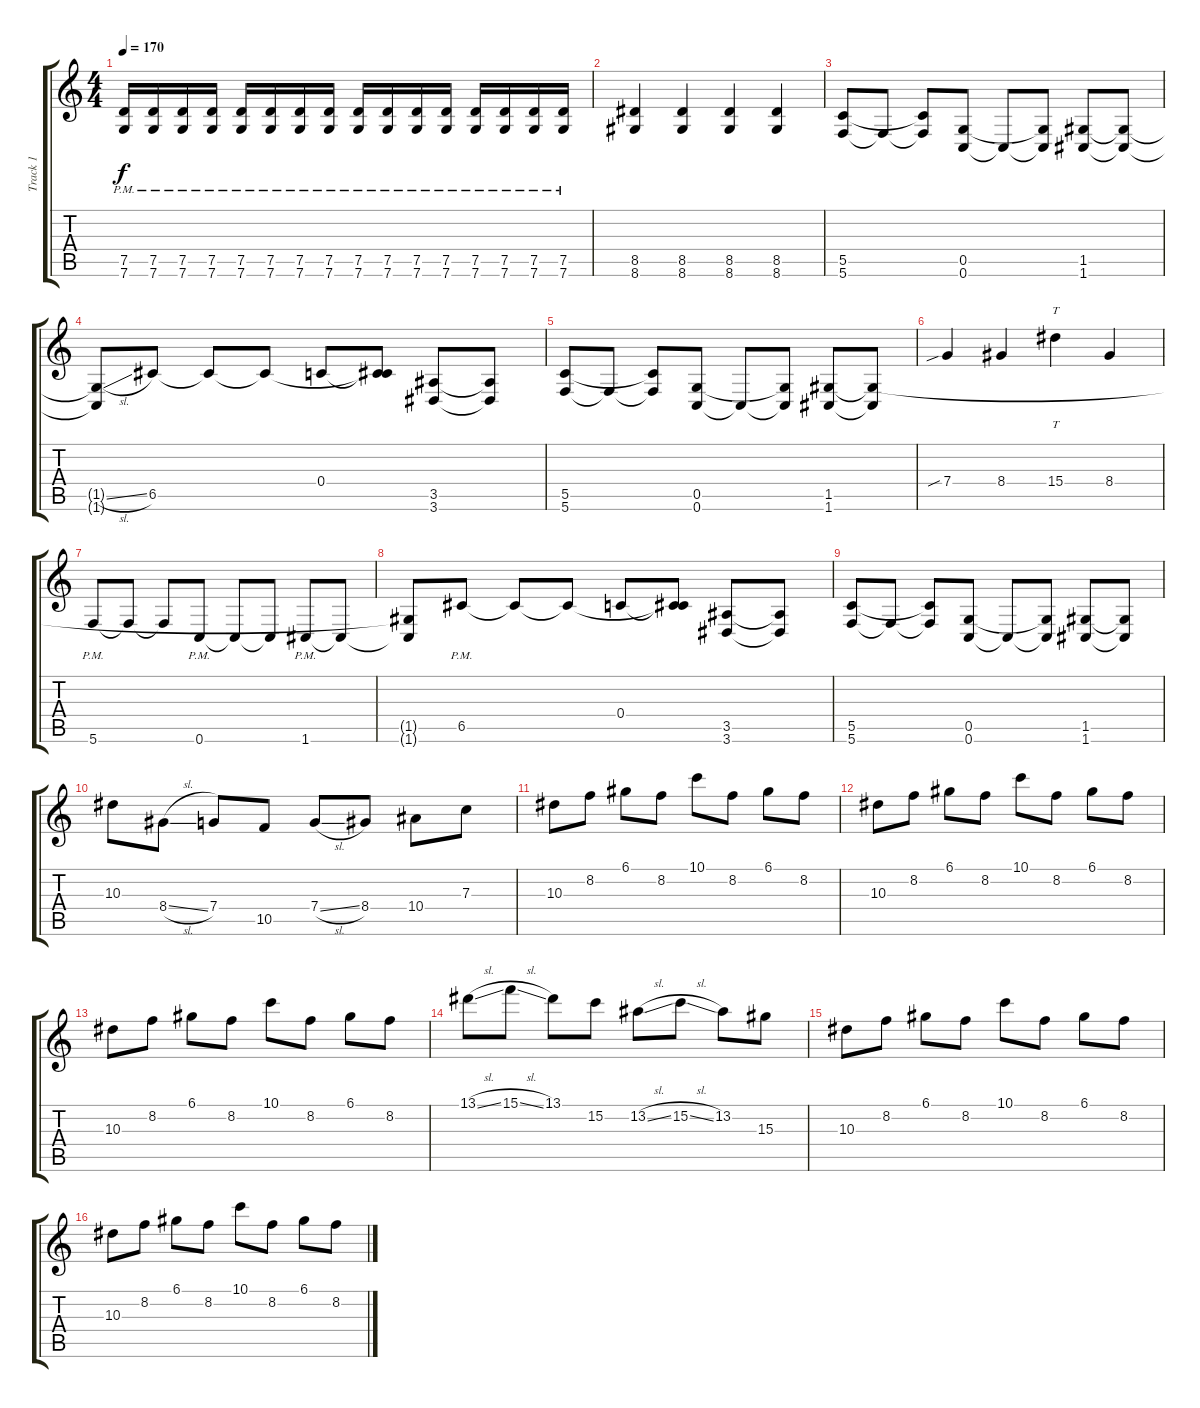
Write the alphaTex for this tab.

\track ("Track 1" "Track 1") {instrument distortionguitar}
\staff {score tabs}
\tuning (D4 A3 F3 C3 G2 C2) {hide}
\ts (4 4)
\tempo 170
\clef g2
\ks c
(7.5{pm} 7.6{pm}).16{dy f} (7.5{pm} 7.6{pm}).16 (7.5{pm} 7.6{pm}).16 (7.5{pm} 7.6{pm}).16 (7.5{pm} 7.6{pm}).16 (7.5{pm} 7.6{pm}).16 (7.5{pm} 7.6{pm}).16 (7.5{pm} 7.6{pm}).16 (7.5{pm} 7.6{pm}).16 (7.5{pm} 7.6{pm}).16 (7.5{pm} 7.6{pm}).16 (7.5{pm} 7.6{pm}).16 (7.5{pm} 7.6{pm}).16 (7.5{pm} 7.6{pm}).16 (7.5{pm} 7.6{pm}).16 (7.5{pm} 7.6{pm}).16 |
(8.5 8.6).4 (8.5 8.6).4 (8.5 8.6).4 (8.5 8.6).4 |
(5.5 5.6).8 5.6{t}.8 (5.5{t} 5.6{t}).8 (0.5 0.6).8 0.6{t}.8 (0.5{t} 0.6{t}).8 (1.5 1.6).8 (1.5{t} 1.6{t}).8 |
(1.5{sl t} 1.6{t}).8 6.5.8 6.5{t}.8 6.5{t}.8 0.4.8 (0.4{t} 6.5{t}).8 (3.5 3.6).8 (3.5{t} 3.6{t}).8 |
(5.5 5.6).8 5.6{t}.8 (5.5{t} 5.6{t}).8 (0.5 0.6).8 0.6{t}.8 (0.5{t} 0.6{t}).8 (1.5 1.6).8 (1.5{t} 1.6{t}).8 |
7.4{sib}.4 8.4.4 15.4.4{tt} 8.4.4 |
5.6{pm}.8 5.6{t}.8 5.6{t}.8 0.6{pm}.8 0.6{t}.8 0.6{t}.8 1.6{pm}.8 1.6{t}.8 |
(1.5{t} 1.6{t}).8 6.5{pm}.8 6.5{t}.8 6.5{t}.8 0.4.8 (0.4{t} 6.5{t}).8 (3.5 3.6).8 (3.5{t} 3.6{t}).8 |
(5.5 5.6).8 5.6{t}.8 (5.5{t} 5.6{t}).8 (0.5 0.6).8 0.6{t}.8 (0.5{t} 0.6{t}).8 (1.5 1.6).8 (1.5{t} 1.6{t}).8 |
10.3.8 8.4{sl}.8 7.4.8 10.5.8 7.4{sl}.8 8.4.8 10.4.8 7.3.8 |
10.3.8 8.2.8 6.1.8 8.2.8 10.1.8 8.2.8 6.1.8 8.2.8 |
10.3.8 8.2.8 6.1.8 8.2.8 10.1.8 8.2.8 6.1.8 8.2.8 |
10.3.8 8.2.8 6.1.8 8.2.8 10.1.8 8.2.8 6.1.8 8.2.8 |
13.1{sl}.8 15.1{sl}.8 13.1.8 15.2.8 13.2{sl}.8 15.2{sl}.8 13.2.8 15.3.8 |
10.3.8 8.2.8 6.1.8 8.2.8 10.1.8 8.2.8 6.1.8 8.2.8 |
10.3.8 8.2.8 6.1.8 8.2.8 10.1.8 8.2.8 6.1.8 8.2.8
